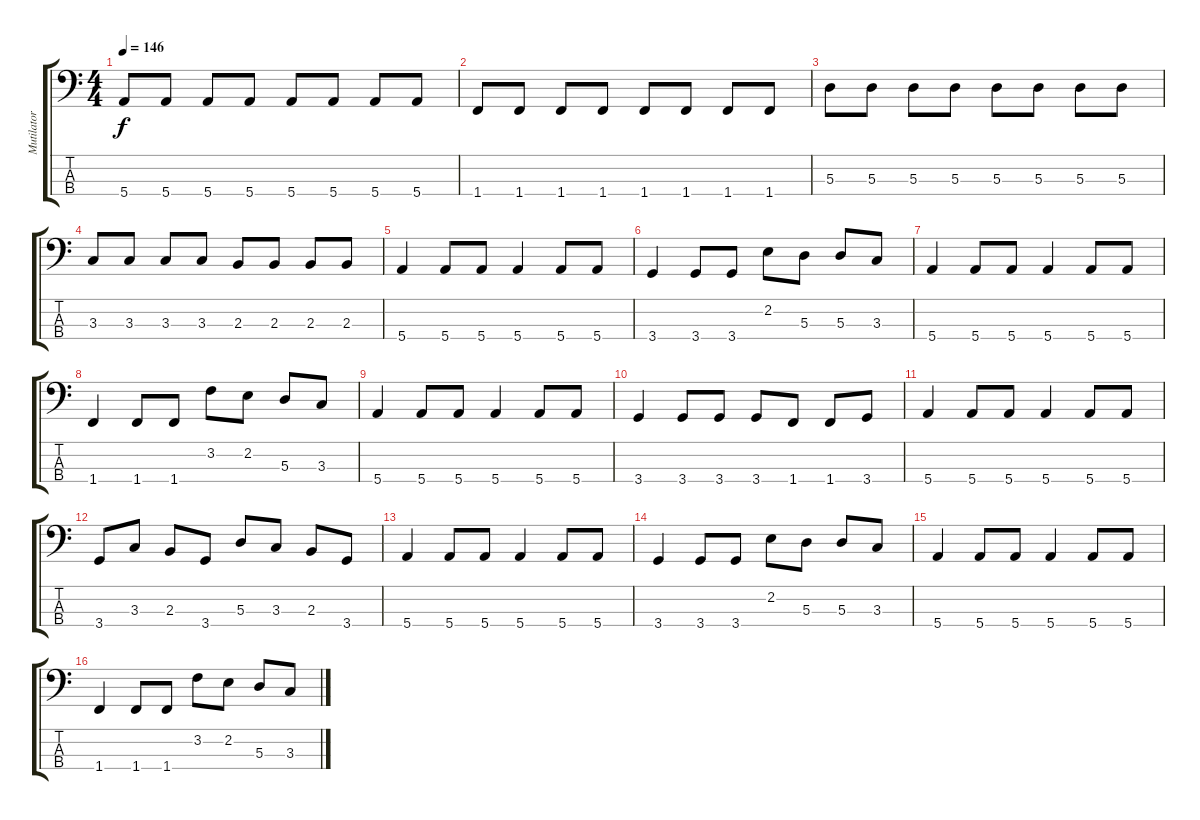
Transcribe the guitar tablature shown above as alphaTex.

\track ("Mutilator" "Mutilator") {instrument electricbassfinger}
\staff {score tabs}
\tuning (G2 D2 A1 E1) {hide}
\ts (4 4)
\tempo 146
\clef f4
\ks c
5.4.8{dy f} 5.4.8 5.4.8 5.4.8 5.4.8 5.4.8 5.4.8 5.4.8 |
1.4.8 1.4.8 1.4.8 1.4.8 1.4.8 1.4.8 1.4.8 1.4.8 |
5.3.8 5.3.8 5.3.8 5.3.8 5.3.8 5.3.8 5.3.8 5.3.8 |
3.3.8 3.3.8 3.3.8 3.3.8 2.3.8 2.3.8 2.3.8 2.3.8 |
5.4.4 5.4.8 5.4.8 5.4.4 5.4.8 5.4.8 |
3.4.4 3.4.8 3.4.8 2.2.8 5.3.8 5.3.8 3.3.8 |
5.4.4 5.4.8 5.4.8 5.4.4 5.4.8 5.4.8 |
1.4.4 1.4.8 1.4.8 3.2.8 2.2.8 5.3.8 3.3.8 |
5.4.4 5.4.8 5.4.8 5.4.4 5.4.8 5.4.8 |
3.4.4 3.4.8 3.4.8 3.4.8 1.4.8 1.4.8 3.4.8 |
5.4.4 5.4.8 5.4.8 5.4.4 5.4.8 5.4.8 |
3.4.8 3.3.8 2.3.8 3.4.8 5.3.8 3.3.8 2.3.8 3.4.8 |
5.4.4 5.4.8 5.4.8 5.4.4 5.4.8 5.4.8 |
3.4.4 3.4.8 3.4.8 2.2.8 5.3.8 5.3.8 3.3.8 |
5.4.4 5.4.8 5.4.8 5.4.4 5.4.8 5.4.8 |
1.4.4 1.4.8 1.4.8 3.2.8 2.2.8 5.3.8 3.3.8
